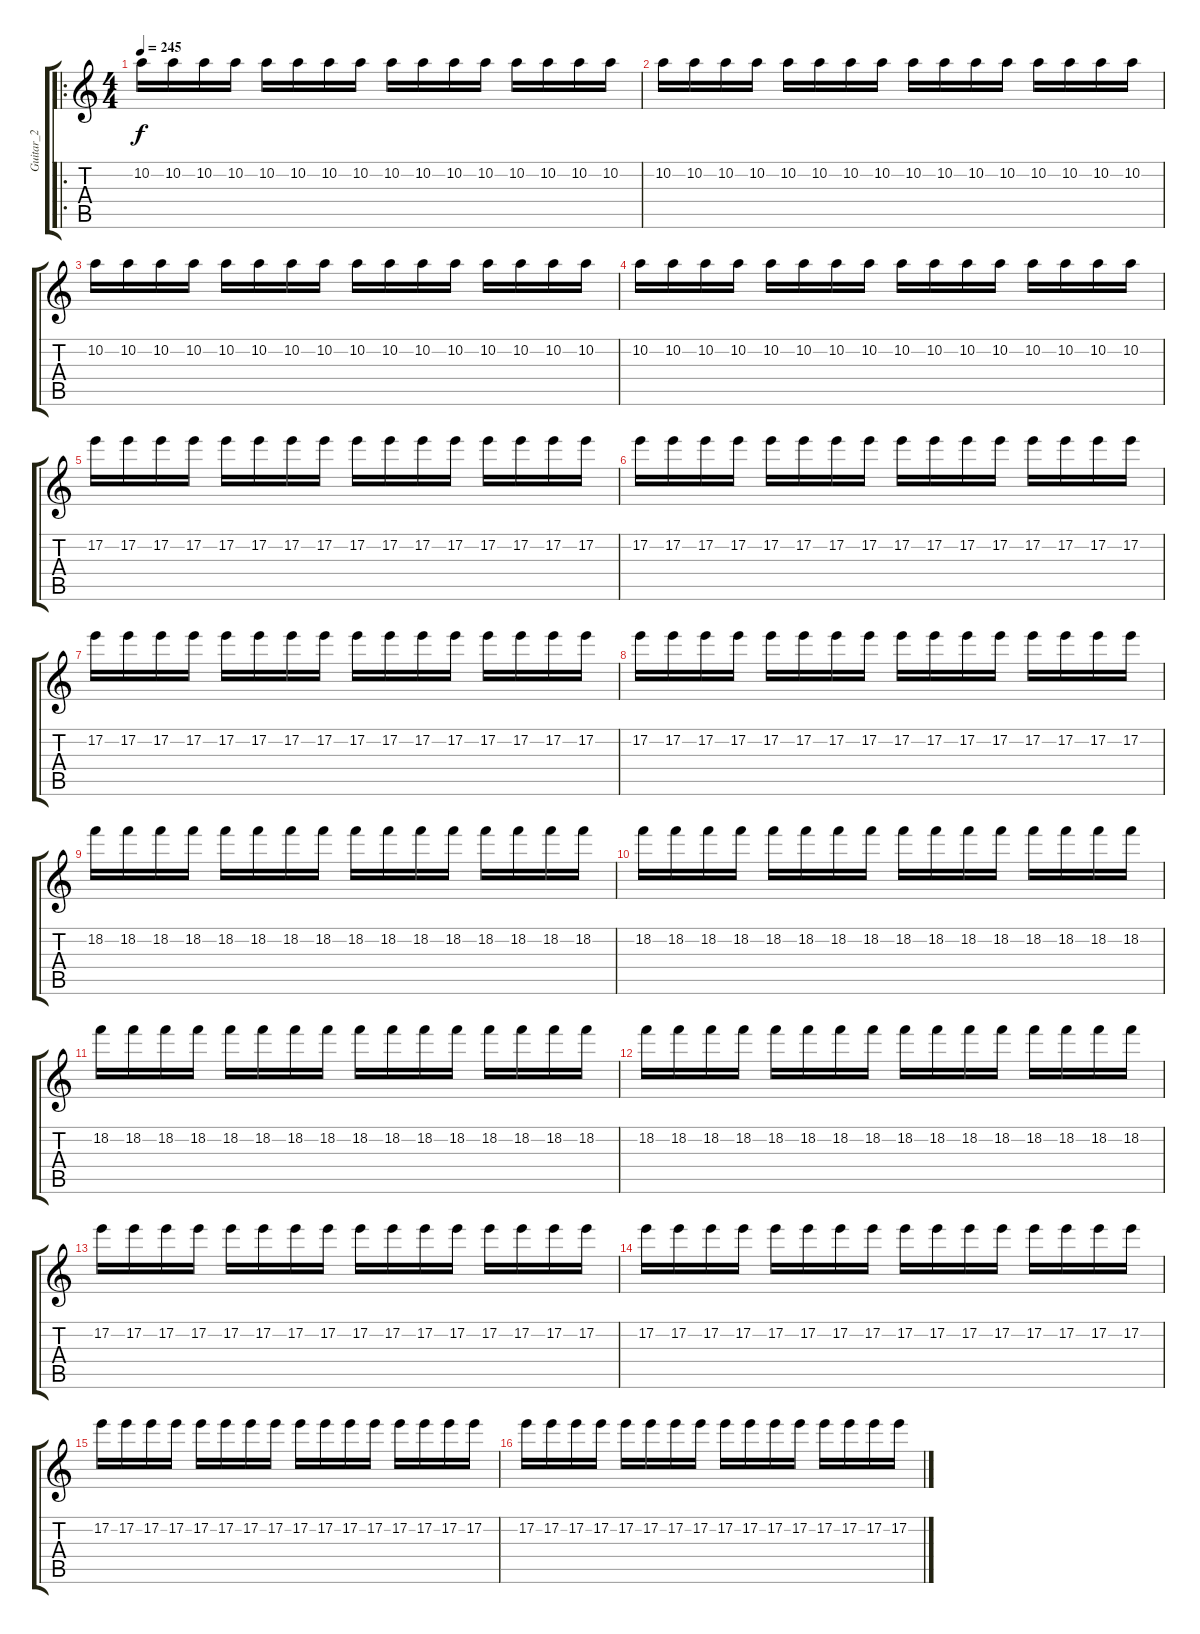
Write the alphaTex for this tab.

\track ("Guitar_2" "Guitar_2") {instrument electricguitarjazz}
\staff {score tabs}
\tuning (E4 B3 G3 D3 A2 E2) {hide}
\ro
\ts (4 4)
\tempo 245
\clef g2
\ks c
10.2.16{dy f} 10.2.16 10.2.16 10.2.16 10.2.16 10.2.16 10.2.16 10.2.16 10.2.16 10.2.16 10.2.16 10.2.16 10.2.16 10.2.16 10.2.16 10.2.16 |
10.2.16 10.2.16 10.2.16 10.2.16 10.2.16 10.2.16 10.2.16 10.2.16 10.2.16 10.2.16 10.2.16 10.2.16 10.2.16 10.2.16 10.2.16 10.2.16 |
10.2.16 10.2.16 10.2.16 10.2.16 10.2.16 10.2.16 10.2.16 10.2.16 10.2.16 10.2.16 10.2.16 10.2.16 10.2.16 10.2.16 10.2.16 10.2.16 |
10.2.16 10.2.16 10.2.16 10.2.16 10.2.16 10.2.16 10.2.16 10.2.16 10.2.16 10.2.16 10.2.16 10.2.16 10.2.16 10.2.16 10.2.16 10.2.16 |
17.2.16 17.2.16 17.2.16 17.2.16 17.2.16 17.2.16 17.2.16 17.2.16 17.2.16 17.2.16 17.2.16 17.2.16 17.2.16 17.2.16 17.2.16 17.2.16 |
17.2.16 17.2.16 17.2.16 17.2.16 17.2.16 17.2.16 17.2.16 17.2.16 17.2.16 17.2.16 17.2.16 17.2.16 17.2.16 17.2.16 17.2.16 17.2.16 |
17.2.16 17.2.16 17.2.16 17.2.16 17.2.16 17.2.16 17.2.16 17.2.16 17.2.16 17.2.16 17.2.16 17.2.16 17.2.16 17.2.16 17.2.16 17.2.16 |
17.2.16 17.2.16 17.2.16 17.2.16 17.2.16 17.2.16 17.2.16 17.2.16 17.2.16 17.2.16 17.2.16 17.2.16 17.2.16 17.2.16 17.2.16 17.2.16 |
18.2.16 18.2.16 18.2.16 18.2.16 18.2.16 18.2.16 18.2.16 18.2.16 18.2.16 18.2.16 18.2.16 18.2.16 18.2.16 18.2.16 18.2.16 18.2.16 |
18.2.16 18.2.16 18.2.16 18.2.16 18.2.16 18.2.16 18.2.16 18.2.16 18.2.16 18.2.16 18.2.16 18.2.16 18.2.16 18.2.16 18.2.16 18.2.16 |
18.2.16 18.2.16 18.2.16 18.2.16 18.2.16 18.2.16 18.2.16 18.2.16 18.2.16 18.2.16 18.2.16 18.2.16 18.2.16 18.2.16 18.2.16 18.2.16 |
18.2.16 18.2.16 18.2.16 18.2.16 18.2.16 18.2.16 18.2.16 18.2.16 18.2.16 18.2.16 18.2.16 18.2.16 18.2.16 18.2.16 18.2.16 18.2.16 |
17.2.16 17.2.16 17.2.16 17.2.16 17.2.16 17.2.16 17.2.16 17.2.16 17.2.16 17.2.16 17.2.16 17.2.16 17.2.16 17.2.16 17.2.16 17.2.16 |
17.2.16 17.2.16 17.2.16 17.2.16 17.2.16 17.2.16 17.2.16 17.2.16 17.2.16 17.2.16 17.2.16 17.2.16 17.2.16 17.2.16 17.2.16 17.2.16 |
17.2.16 17.2.16 17.2.16 17.2.16 17.2.16 17.2.16 17.2.16 17.2.16 17.2.16 17.2.16 17.2.16 17.2.16 17.2.16 17.2.16 17.2.16 17.2.16 |
17.2.16 17.2.16 17.2.16 17.2.16 17.2.16 17.2.16 17.2.16 17.2.16 17.2.16 17.2.16 17.2.16 17.2.16 17.2.16 17.2.16 17.2.16 17.2.16
